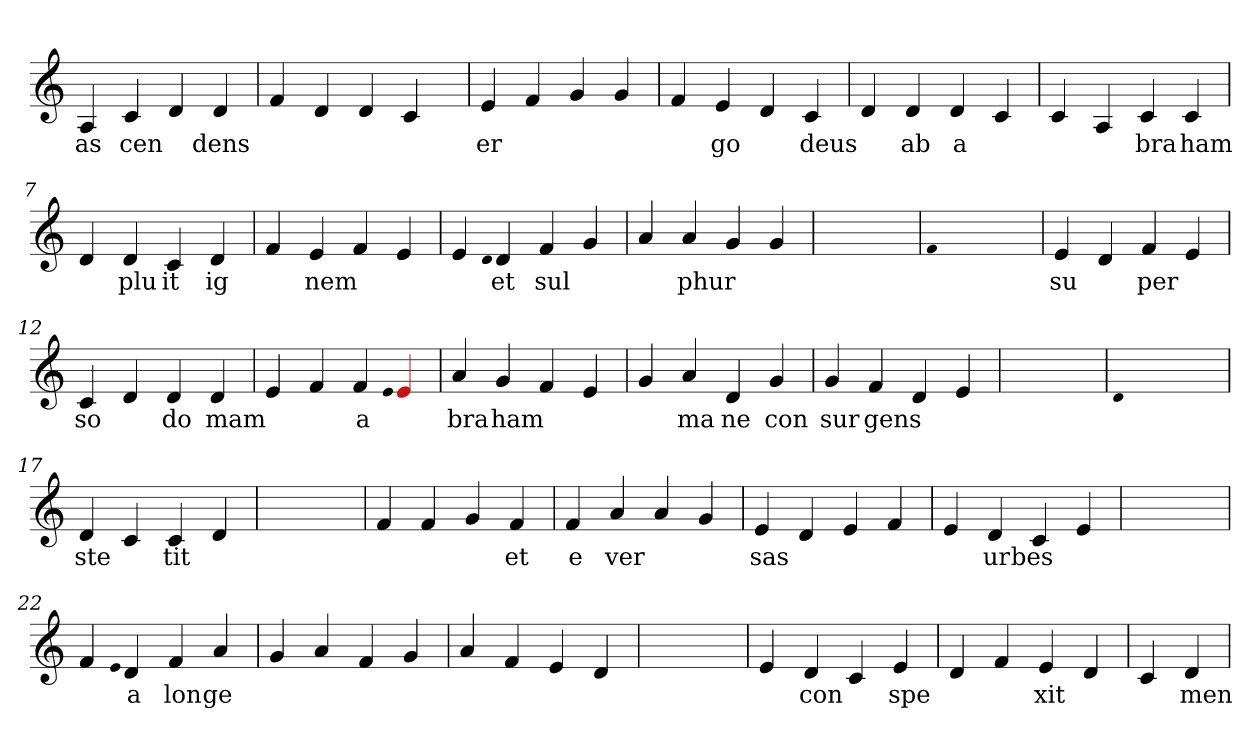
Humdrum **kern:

**kern	**text
*part1	*part1
*staff1	*staff1
*clefG2	*
=1	=1
4A	as
4c	cen
4d	.
4d	dens
=2	=2
4f	.
4d	.
4d	.
4c	.
=3	=3
4e	er
4f	.
4g	.
4g	.
=4	=4
4f	.
4e	go
4d	.
4c	deus
=5	=5
4d	.
4d	ab
4d	a
4c	.
=6	=6
4c	.
4A	.
4c	bra
4c	ham
=7	=7
4d	.
4d	plu
4c	it
4d	ig
=8	=8
4f	.
4e	nem
4f	.
4e	.
=9	=9
4e	.
qqd	.
4d	et
4f	sul
4g	.
=10	=10
4a	.
4a	phur
4g	.
4g	.
=11	=11
1ryy	.
=11	=11
qqf	.
1ryy	.
=11	=11
4e	su
4d	.
4f	per
4e	.
=12	=12
4c	so
4d	.
4d	do
4d	mam
=13	=13
4e	.
4f	.
4f	a
qqe	.
4Re	.
=14	=14
4a	bra
4g	ham
4f	.
4e	.
=15	=15
4g	.
4a	ma
4d	ne
4g	con
=16	=16
4g	sur
4f	gens
4d	.
4e	.
=17	=17
1ryy	.
=17	=17
qqd	.
1ryy	.
=17	=17
4d	ste
4c	.
4c	tit
4d	.
=18	=18
1ryy	.
=18	=18
4f	.
4f	.
4g	.
4f	et
=19	=19
4f	e
4a	ver
4a	.
4g	.
=20	=20
4e	sas
4d	.
4e	.
4f	.
=21	=21
4e	.
4d	ur
4c	bes
4e	.
=22	=22
1ryy	.
=22	=22
4f	.
qqe	.
4d	a
4f	lon
4a	ge
=23	=23
4g	.
4a	.
4f	.
4g	.
=24	=24
4a	.
4f	.
4e	.
4d	.
=25	=25
1ryy	.
=25	=25
4e	.
4d	con
4c	.
4e	spe
=26	=26
4d	.
4f	.
4e	xit
4d	.
=27	=27
4c	.
4d	men
=	=
*-	*-
